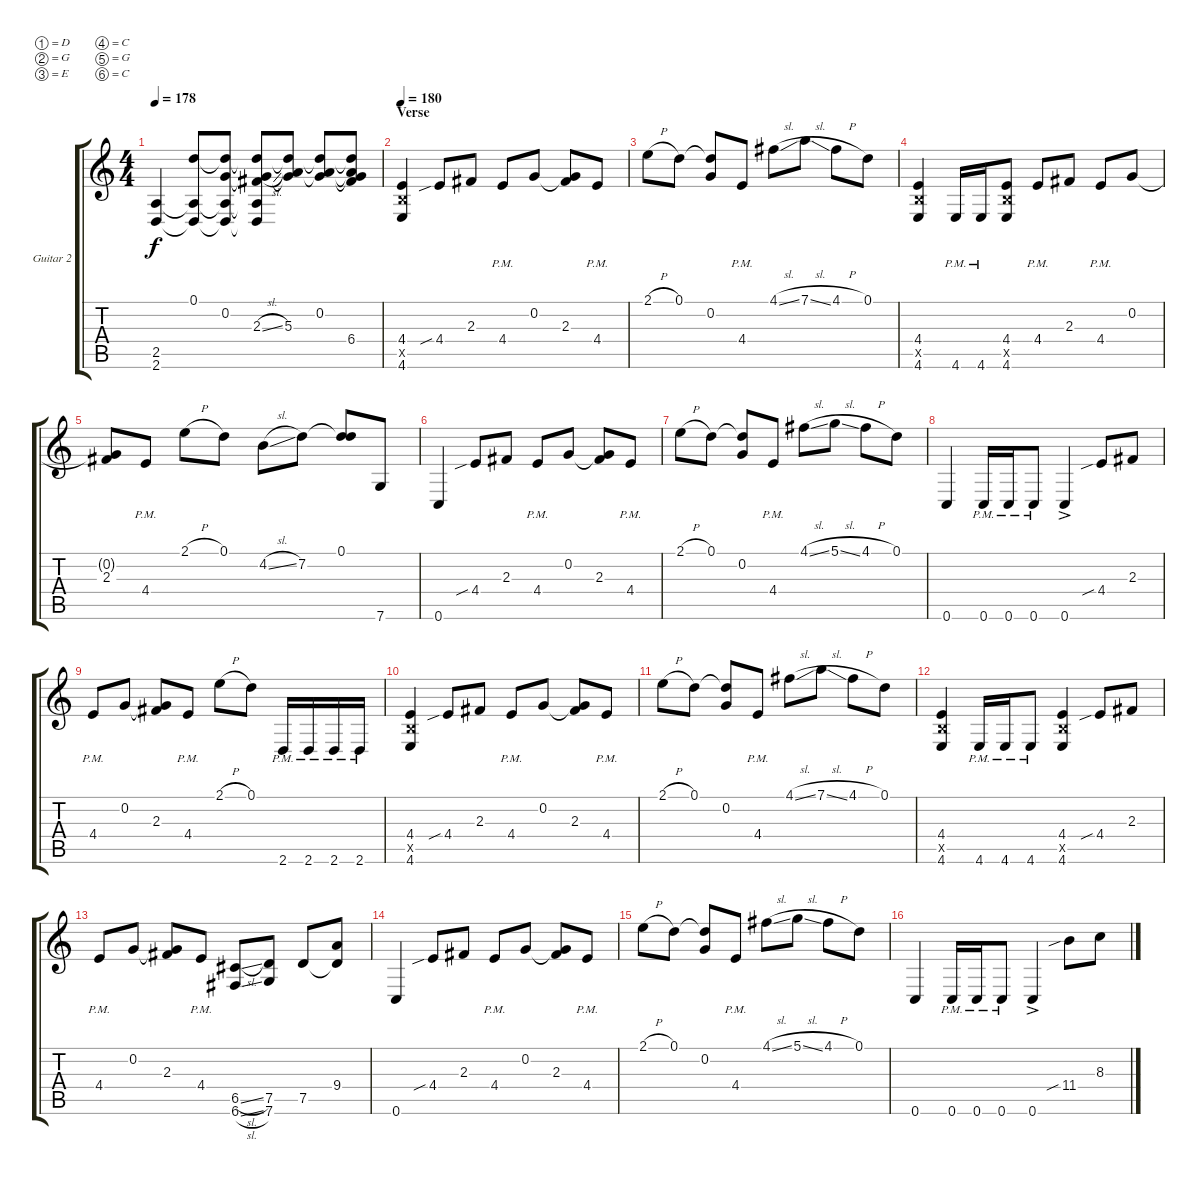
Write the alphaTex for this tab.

\bracketExtendMode groupsimilarinstruments
\firstSystemTrackNameOrientation horizontal
\otherSystemsTrackNameOrientation horizontal
\track ("Rythm Guitar 2" "Guitar 2") {instrument distortionguitar}
\staff {score tabs}
\tuning (D4 G3 E3 C3 G2 C2)
\ts (4 4)
\tempo 178
\clef g2
\ks c
(2.6 2.5).4{dy f} (0.1 2.5{t} 2.6{t}).8 (0.2 0.1{t} 2.5{t} 2.6{t}).8 (2.3{sl} 0.1{t} 0.2{t} 2.5{t} 2.6{t}).8 (5.3 0.1{t} 0.2{t}).8 (0.2 0.1{t} 5.3{t}).8 (6.4 0.1{t} 0.2{t} 5.3{t}).8 |
\section ("" "Verse")
\tempo 180
(4.6 4.4 4.5{x}).4 4.4{sib}.8 2.3.8 4.4{pm}.8 0.2.8 (2.3 0.2{t}).8 4.4{pm}.8 |
2.1{h}.8 0.1.8 (0.2 0.1{t}).8 4.4{pm}.8 4.1{sl}.8 7.1{sl}.8 4.1{h}.8 0.1.8 |
(4.6 4.4 4.5{x}).4 4.6{pm}.16 4.6{pm}.16 (4.6 4.4 4.5{x}).8 4.4{pm}.8 2.3.8 4.4{pm}.8 0.2.8 |
(2.3 0.2{t}).8 4.4{pm}.8 2.1{h}.8 0.1.8 4.2{sl}.8 7.2.8 (0.1 7.2{t}).8 7.6.8 |
0.6.4 4.4{sib}.8 2.3.8 4.4{pm}.8 0.2.8 (2.3 0.2{t}).8 4.4{pm}.8 |
2.1{h}.8 0.1.8 (0.2 0.1{t}).8 4.4{pm}.8 4.1{sl}.8 5.1{sl}.8 4.1{h}.8 0.1.8 |
0.6.4 0.6{pm}.16 0.6{pm}.16 0.6{pm}.8 0.6{ac}.4 4.4{sib}.8 2.3.8 |
4.4{pm}.8 0.2.8 (2.3 0.2{t}).8 4.4{pm}.8 2.1{h}.8 0.1.8 2.6{pm}.16 2.6{pm}.16 2.6{pm}.16 2.6{pm}.16 |
(4.6 4.5{x} 4.4).4 4.4{sib}.8 2.3.8 4.4{pm}.8 0.2.8 (2.3 0.2{t}).8 4.4{pm}.8 |
2.1{h}.8 0.1.8 (0.2 0.1{t}).8 4.4{pm}.8 4.1{sl}.8 7.1{sl}.8 4.1{h}.8 0.1.8 |
(4.6 4.5{x} 4.4).4{beam split} 4.6{pm}.16{beam merge} 4.6{pm}.16{beam merge} 4.6{pm}.8{beam merge} (4.6 4.5{x} 4.4).4{beam split} 4.4{sib}.8 2.3.8 |
4.4{pm}.8 0.2.8 (2.3 0.2{t}).8 4.4{pm}.8 (6.6{sl} 6.5{sl}).8 (7.5 7.6).8 7.5.8 (9.4 7.5{t}).8 |
0.6.4 4.4{sib}.8 2.3.8 4.4{pm}.8 0.2.8 (2.3 0.2{t}).8 4.4{pm}.8 |
2.1{h}.8 0.1.8 (0.2 0.1{t}).8 4.4{pm}.8 4.1{sl}.8 5.1{sl}.8 4.1{h}.8 0.1.8 |
0.6.4 0.6{pm}.16 0.6{pm}.16 0.6{pm}.8 0.6{ac}.4 11.4{sib}.8 8.3.8
